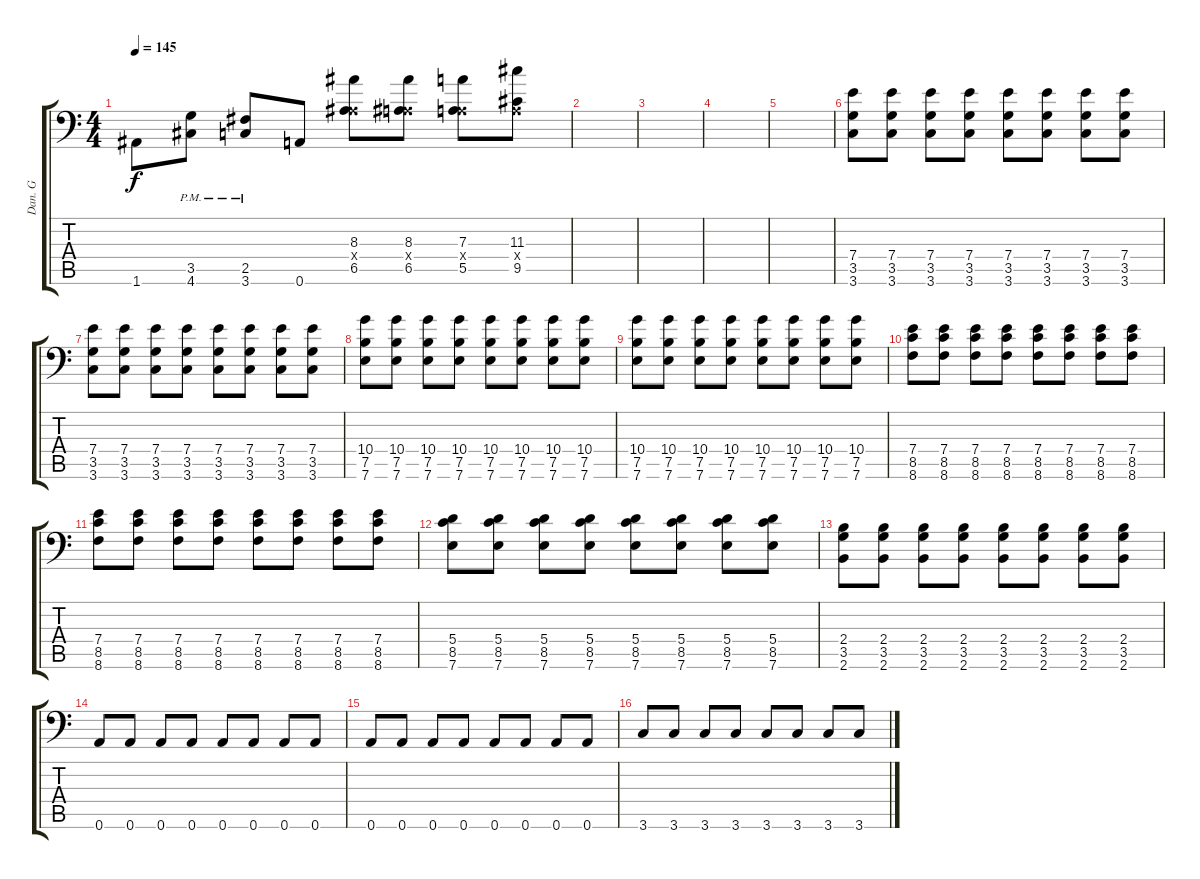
\track ("Dan. G" "Dan. G") {instrument distortionguitar}
\staff {score tabs}
\tuning (B3 Gb3 D3 A2 E2 A1) {hide}
\ts (4 4)
\tempo 145
\clef f4
\ks c
1.6{t}.8{dy f} (3.5{pm} 4.6{pm}).8 (2.5{pm} 3.6{pm}).8 0.6.8 (8.3 0.4{x} 6.5).8 (8.3 0.4{x} 6.5).8 (7.3 0.4{x} 5.5).8 (11.3 0.4{x} 9.5).8 |
|
|
|
|
(7.4 3.5 3.6).8 (7.4 3.5 3.6).8 (7.4 3.5 3.6).8 (7.4 3.5 3.6).8 (7.4 3.5 3.6).8 (7.4 3.5 3.6).8 (7.4 3.5 3.6).8 (7.4 3.5 3.6).8 |
(7.4 3.5 3.6).8 (7.4 3.5 3.6).8 (7.4 3.5 3.6).8 (7.4 3.5 3.6).8 (7.4 3.5 3.6).8 (7.4 3.5 3.6).8 (7.4 3.5 3.6).8 (7.4 3.5 3.6).8 |
(10.4 7.5 7.6).8 (10.4 7.5 7.6).8 (10.4 7.5 7.6).8 (10.4 7.5 7.6).8 (10.4 7.5 7.6).8 (10.4 7.5 7.6).8 (10.4 7.5 7.6).8 (10.4 7.5 7.6).8 |
(10.4 7.5 7.6).8 (10.4 7.5 7.6).8 (10.4 7.5 7.6).8 (10.4 7.5 7.6).8 (10.4 7.5 7.6).8 (10.4 7.5 7.6).8 (10.4 7.5 7.6).8 (10.4 7.5 7.6).8 |
(7.4 8.5 8.6).8 (7.4 8.5 8.6).8 (7.4 8.5 8.6).8 (7.4 8.5 8.6).8 (7.4 8.5 8.6).8 (7.4 8.5 8.6).8 (7.4 8.5 8.6).8 (7.4 8.5 8.6).8 |
(7.4 8.5 8.6).8 (7.4 8.5 8.6).8 (7.4 8.5 8.6).8 (7.4 8.5 8.6).8 (7.4 8.5 8.6).8 (7.4 8.5 8.6).8 (7.4 8.5 8.6).8 (7.4 8.5 8.6).8 |
(5.4 8.5 7.6).8 (5.4 8.5 7.6).8 (5.4 8.5 7.6).8 (5.4 8.5 7.6).8 (5.4 8.5 7.6).8 (5.4 8.5 7.6).8 (5.4 8.5 7.6).8 (5.4 8.5 7.6).8 |
(2.4 3.5 2.6).8 (2.4 3.5 2.6).8 (2.4 3.5 2.6).8 (2.4 3.5 2.6).8 (2.4 3.5 2.6).8 (2.4 3.5 2.6).8 (2.4 3.5 2.6).8 (2.4 3.5 2.6).8 |
0.6.8 0.6.8 0.6.8 0.6.8 0.6.8 0.6.8 0.6.8 0.6.8 |
0.6.8 0.6.8 0.6.8 0.6.8 0.6.8 0.6.8 0.6.8 0.6.8 |
3.6.8 3.6.8 3.6.8 3.6.8 3.6.8 3.6.8 3.6.8 3.6.8
